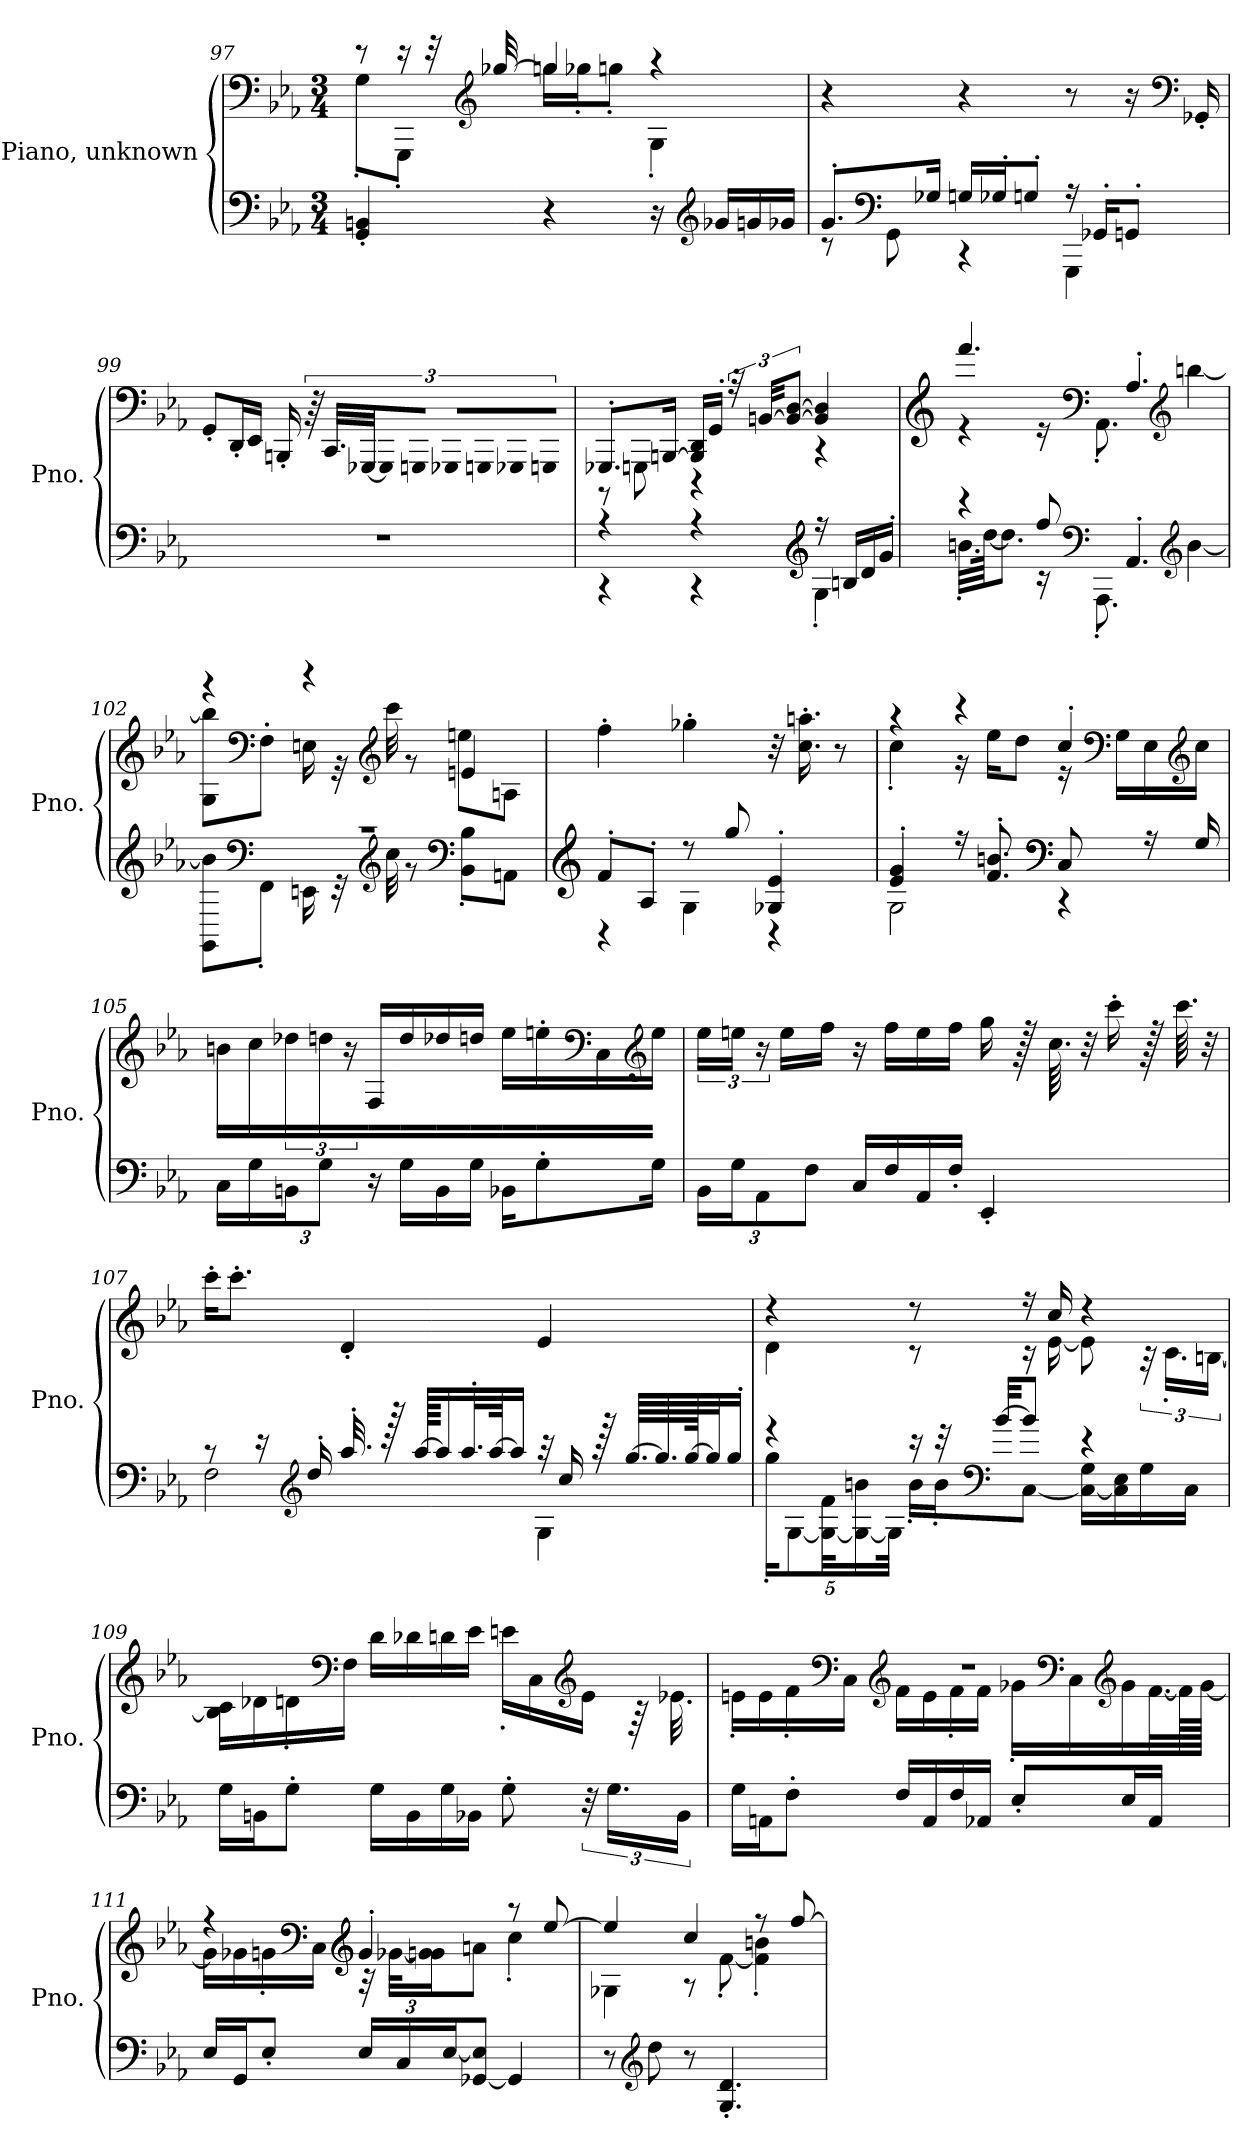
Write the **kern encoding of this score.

**kern	**kern
*part1	*part1
*staff2	*staff1
*I"Piano, unknown	*
*I'Pno.	*
!!LO:PB:g=z
*clefF4	*clefF4
*k[b-e-a-]	*k[b-e-a-]
*M3/4	*M3/4
=97	=97
*	*^
4GG/' 4BBn/'	8r	8G'\L
.	16r	8GGG'\J
.	32r	.
*	*clefG2	*
.	[32gg-X/	.
4r	4gg-/]	16ggn\LL
.	.	16gg-X'\J
.	.	8ggn'\J
16r	4r	4G'\
*clefG2	*	*
16g-X/LL	.	.
16gn/	.	.
16g-X/JJ	.	.
*	*v	*v
=98	=98
*^	*
8.g'/L	8r	4r
*clefF4	*	*
.	8GG\	.
16G-X/Jk	.	.
16Gn/LL	4r	4r
16G-X'/J	.	.
8Gn'/J	.	.
16r	4GGG\	8r
16GG-X'/KL	.	.
8GGn'/J	.	16r
*	*	*clefF4
.	.	16GG-X'/
*v	*v	*
!!LO:LB:g=z
=99	=99
2.r	8GG'/L
.	16DD'/L
.	16EE-/JJ
.	16BBBn'/
.	96r
.	48.CC/LLL
.	[48GGG-X/J
.	16GGG-/]
.	16GGGn/JJ
.	16GGG-X/LL
.	16GGGn/
.	16GGG-X/
.	16GGGn/JJ
=100	=100
*^	*^
4r	4r	8.GGG-X'/L	8r
.	.	.	8GGGn\
.	.	[16BBBn/Jk	.
4r	4r	16BBB/] 16DD/LL	4r
.	.	16GG'/JJ	.
.	.	48r	.
.	.	[48BBn/KKL	.
.	.	12BB/_ [12D/J	.
*clefG2	*	*	*
16r	4G'\	4BB/] 4D/]	4r
16Bn/LL	.	.	.
16d/	.	.	.
16g'/JJ	.	.	.
!!LO:LB:g=z	!!
=101	=101	=101	=101
*	*	*clefG2	*
4r	32.bn'\LLL	4.fff/	4r
.	[64dd\JJK	.	.
.	8.dd\J]	.	.
8ff/	16r	.	16r
*clefF4	*	*clefF4	*
.	8.AAA-'\	.	8.AA-'\
4.AA-'/	.	4.A-'/	.
*clefG2	*	*clefG2	*
.	[4b\	.	[4bbn\
=102	=102	=102	=102
2.r	8GG\ 8b\]L	4r	8G\ 8bb\]L
*clefF4	*	*clefF4	*
.	8FF'\J	.	8F'\J
.	16EEn\	4r	16En\
.	32r	.	32r
*clefG2	*	*clefG2	*
.	32cc\	.	32ccc\
.	8r	.	8r
*clefF4	*	*	*
.	8BB-\' 8B-\'L	4en/	8een\L
.	8AAn\J	.	8An\J
*	*	*v	*v
=103	=103	=103
*clefG2	*	*
8f'/L	4r	4ff'\
8A-'/J	.	.
8r	4G\	4gg-X'\
8gg/	.	.
4G-X/' 4e-/'	4r	32r
.	.	16.cc\' 16.aan\'
.	.	8r
!!LO:LB:g=z
=104	=104	=104
*	*	*^
4e-/' 4g/'	2G\	4r	4cc'\
16r	.	4r	16r
8.f/' 8.bn/'	.	.	16ee-\KL
.	.	.	8dd\J
*clefF4	*	*	*
8C/	4r	4cc'/	16r
*	*	*clefF4	*
.	.	.	16G\LL
16r	.	.	16E-\
*	*	*clefG2	*
16G/	.	.	16cc\JJ
*v	*v	*	*
*	*v	*v
=105	=105
16C\LL	16bn\LL
16G\	16cc\
*Xbrackettup	*
24BBn\J	24dd-X\
12G\J	24ddn\JJ
.	24r
16r	16F/LL
16G\LL	16dd/
16BB\	16dd-X/
16G\JJ	16ddn/JJ
16BB-X\KL	16ee-\LL
8G'\	16een'\
*	*clefF4
.	16C\
*	*clefG2
16G\Jk	16ee\JJ
!!LO:LB:g=z
=106	=106
24BB-\LL	24ee-\LL
24G\J	24een\JJ
12AA-\	24r
.	16ee\LL
12F\J	.
.	16ff\JJ
16C/LL	16r
16F/	16ff\LL
16AA-/	16ee\
16F'/JJ	16ff\JJ
4EE-'/	16gg\
.	128r
.	64.cc\
.	32r
.	16ccc'\
.	128r
.	64.ccc\
.	32r
=107	=107
*^	*
8r	2F\	16ccc'\KL
.	.	8.ccc'\J
16r	.	.
*clefG2	*	*
16dd'/	.	.
32.aa-'/	.	4d'/
128r	.	.
[128aa-/KKKLL	.	.
16aa-/]	.	.
32.aa-'/L	.	.
[64aa-/JK	.	.
16aa-/JJ]	.	.
32r	4G\	4e-/
16cc/	.	.
128r	.	.
[64.gg/LLLL	.	.
64.gg/]	.	.
[128gg/JK	.	.
32gg/J]	.	.
16gg'/JJ	.	.
!!LO:LB:g=z
=108	=108	=108
*	*	*^
4r	20gg'\KL	4r	4d\
.	[10G\	.	.
.	40G\_ 40f\KL	.	.
.	20G\_ 20bn\	.	.
.	40G\JJk]	.	.
16r	16b'\LL	8r	8r
32r	16b'\J	.	.
*clefF4	*	*	*
[32b/KKL	.	.	.
8b/J]	[8C\J	16r	16r
.	.	16cc/	[16e-\
4r	16C\_ 16G\LL	4r	8e-\]
.	16C\] 16E-\	.	.
.	16G\	.	48r
.	.	.	24.c'\LL
.	16C\JJ	.	.
.	.	.	[24Bn\JJ
*v	*v	*	*
=109	=109	=109
16G\LL	2.r	16B\] 16c\LL
16BBn\J	.	16d-X\
8G'\J	.	16dn'\
*	*clefF4	*
.	.	16F\JJ
16G\LL	.	16d\LL
16BB\	.	16d-X\
16G\	.	16dn\
16BB-X\JJ	.	16e-\JJ
8G'\	.	16en'\LL
.	.	16C\
*	*clefG2	*
*brackettup	*	*
48r	.	16e\JJ
24.G\LL	.	.
.	.	64r
.	.	32.e-X\
24BB-\JJ	.	.
!!LO:PB:g=z	!!
=110	=110	=110
16G\LL	2.r	16en'\LL
16AAn\J	.	16e\
8F'\J	.	16f'\
*	*clefF4	*
.	.	16C\JJ
*	*clefG2	*
16F/LL	.	16f\LL
16AA/	.	16e\
16F/	.	16f'\
16AA-X/JJ	.	16f\JJ
8E-'/L	.	16g-X'\LL
*	*clefF4	*
.	.	16C\
*	*clefG2	*
16E-/L	.	16g-\
16AA-/JJ	.	[32.f\L
.	.	128f\LL]
.	.	[128g-\JJJJJ
=111	=111	=111
16E-/LL	4r	16g-\LL]
16GG/J	.	16g-X\
8E-'/J	.	16gn'\
*	*clefF4	*
.	.	16C\JJ
*	*clefG2	*
*Xbrackettup	*	*
24E-/LL	4g'/	32r
.	.	[32g-X\KLL
24C/	.	.
.	.	16g-\] 16gn\J
[24E-/J	.	.
[8GG-X/ 8E-/]J	.	8an\J
4GG-/]	8r	4cc'\
.	[8ee-/	.
!!LO:LB:g=z	!!
=112	=112	=112
8r	4ee-/]	4G-X\
*clefG2	*	*
8dd\	.	.
8r	4cc/	8r
4.G/' 4.d/'	.	[8f'\
.	8r	4f\]' 4bn\'
.	[8ff/	.
*	*v	*v
=	=
*-	*-
